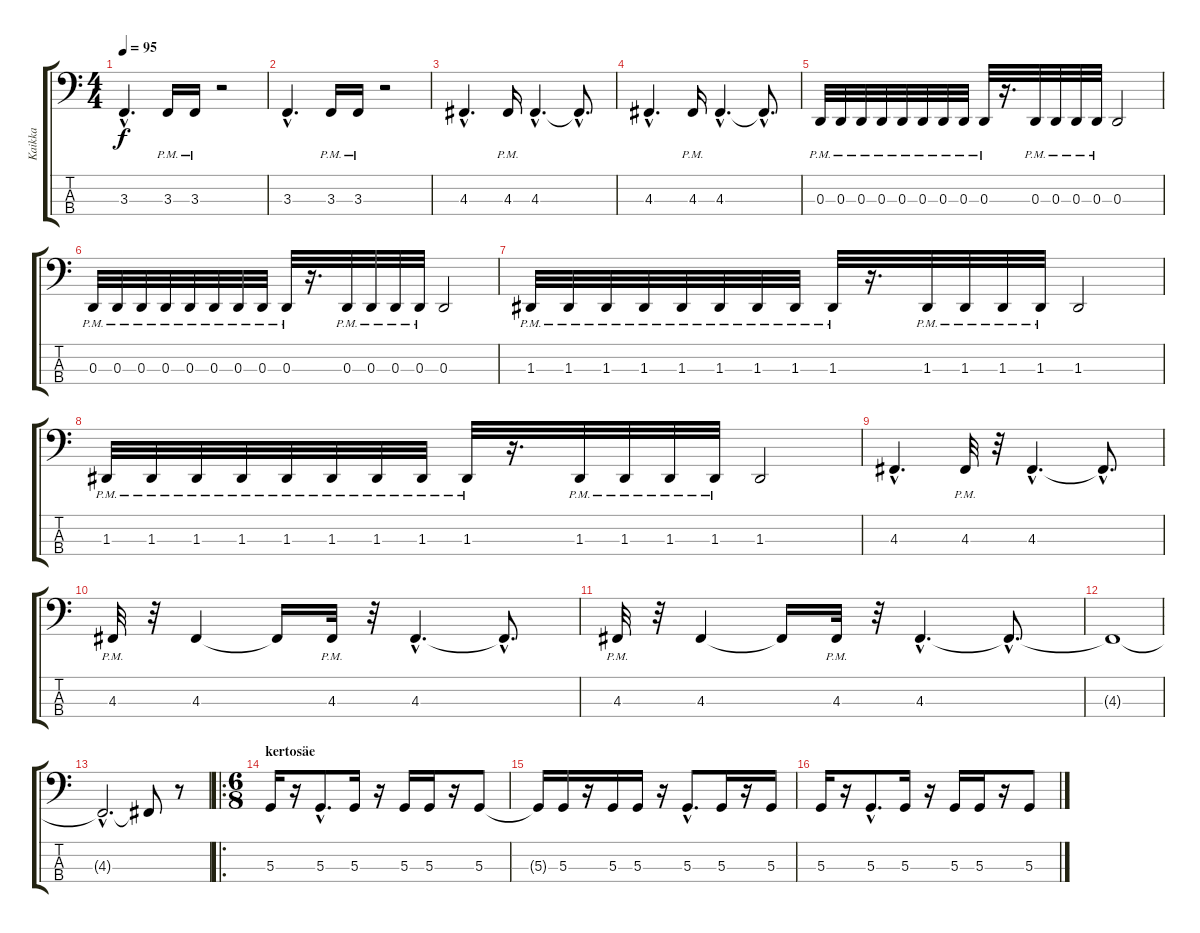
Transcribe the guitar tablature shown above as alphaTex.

\track ("Kaikka" "Kaikka") {instrument electricbasspick}
\staff {score tabs}
\tuning (D2 A1 D1 A0) {hide}
\ts (4 4)
\tempo 95
\clef f4
\ks c
3.3{hac}.4{d dy f} 3.3{pm}.16 3.3{pm}.16 r.2 |
3.3{hac}.4{d} 3.3{pm}.16 3.3{pm}.16 r.2 |
4.3{hac}.4{d} 4.3{pm}.16 4.3{hac}.4{d} 4.3{hac t}.8{d} |
4.3{hac}.4{d} 4.3{pm}.16 4.3{hac}.4{d} 4.3{hac t}.8{d} |
\section ("" "")
0.3{pm}.32 0.3{pm}.32 0.3{pm}.32 0.3{pm}.32 0.3{pm}.32 0.3{pm}.32 0.3{pm}.32 0.3{pm}.32 0.3{pm}.32 r.16{d} 0.3{pm}.32 0.3{pm}.32 0.3{pm}.32 0.3{pm}.32 0.3.2 |
0.3{pm}.32 0.3{pm}.32 0.3{pm}.32 0.3{pm}.32 0.3{pm}.32 0.3{pm}.32 0.3{pm}.32 0.3{pm}.32 0.3{pm}.32 r.16{d} 0.3{pm}.32 0.3{pm}.32 0.3{pm}.32 0.3{pm}.32 0.3.2 |
1.3{pm}.32 1.3{pm}.32 1.3{pm}.32 1.3{pm}.32 1.3{pm}.32 1.3{pm}.32 1.3{pm}.32 1.3{pm}.32 1.3{pm}.32 r.16{d} 1.3{pm}.32 1.3{pm}.32 1.3{pm}.32 1.3{pm}.32 1.3.2 |
1.3{pm}.32 1.3{pm}.32 1.3{pm}.32 1.3{pm}.32 1.3{pm}.32 1.3{pm}.32 1.3{pm}.32 1.3{pm}.32 1.3{pm}.32 r.16{d} 1.3{pm}.32 1.3{pm}.32 1.3{pm}.32 1.3{pm}.32 1.3.2 |
\section ("" "")
4.3{hac}.4{d} 4.3{pm}.32 r.32 4.3{hac}.4{d} 4.3{hac t}.8{d} |
4.3{pm}.32 r.32 4.3.4 4.3{t}.16 4.3{pm}.32 r.32 4.3{hac}.4{d} 4.3{hac t}.8{d} |
4.3{pm}.32 r.32 4.3.4 4.3{t}.16 4.3{pm}.32 r.32 4.3{hac}.4{d} 4.3{hac t}.8{d} |
4.3{t}.1 |
4.3{hac t}.2{d} 4.3{t}.8 r.8 |
\ro
\ts (6 8)
\section ("" "kertosäe")
5.3.16 r.16 5.3{hac}.8{d} 5.3.16 r.16 5.3.16 5.3.16 r.16 5.3.8 |
5.3{t}.16 5.3.16 r.16 5.3.16 5.3.16 r.16 5.3{hac}.8{d} 5.3.16 r.16 5.3.16 |
5.3.16 r.16 5.3{hac}.8{d} 5.3.16 r.16 5.3.16 5.3.16 r.16 5.3.8
